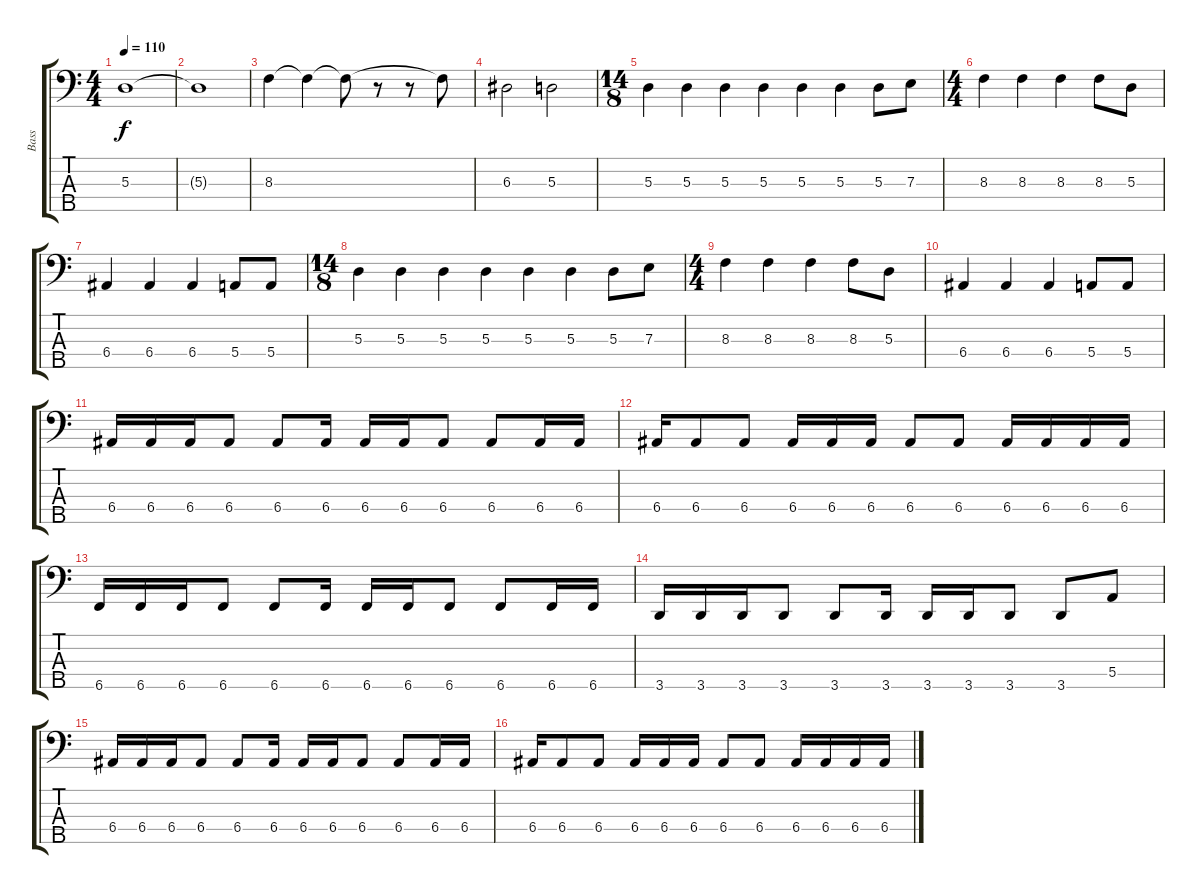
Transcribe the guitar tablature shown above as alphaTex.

\track ("Bass" "Bass") {instrument electricbassfinger}
\staff {score tabs}
\tuning (G2 D2 A1 E1 B0) {hide}
\ts (4 4)
\tempo 110
\clef f4
\ks c
5.3.1{dy f} |
5.3{t}.1 |
8.3.4 8.3{t}.4 8.3{t}.8 r.8 r.8 8.3{t}.8 |
6.3.2 5.3.2 |
\ts (14 8)
5.3.4 5.3.4 5.3.4 5.3.4 5.3.4 5.3.4 5.3.8 7.3.8 |
\ts (4 4)
8.3.4 8.3.4 8.3.4 8.3.8 5.3.8 |
6.4.4 6.4.4 6.4.4 5.4.8 5.4.8 |
\ts (14 8)
5.3.4 5.3.4 5.3.4 5.3.4 5.3.4 5.3.4 5.3.8 7.3.8 |
\ts (4 4)
8.3.4 8.3.4 8.3.4 8.3.8 5.3.8 |
6.4.4 6.4.4 6.4.4 5.4.8 5.4.8 |
6.4.16 6.4.16 6.4.16 6.4.8 6.4.8 6.4.16 6.4.16 6.4.16 6.4.8 6.4.8 6.4.16 6.4.16 |
6.4.16 6.4.8 6.4.8 6.4.16 6.4.16 6.4.16 6.4.8 6.4.8 6.4.16 6.4.16 6.4.16 6.4.16 |
6.5.16 6.5.16 6.5.16 6.5.8 6.5.8 6.5.16 6.5.16 6.5.16 6.5.8 6.5.8 6.5.16 6.5.16 |
3.5.16 3.5.16 3.5.16 3.5.8 3.5.8 3.5.16 3.5.16 3.5.16 3.5.8 3.5.8 5.4.8 |
6.4.16 6.4.16 6.4.16 6.4.8 6.4.8 6.4.16 6.4.16 6.4.16 6.4.8 6.4.8 6.4.16 6.4.16 |
6.4.16 6.4.8 6.4.8 6.4.16 6.4.16 6.4.16 6.4.8 6.4.8 6.4.16 6.4.16 6.4.16 6.4.16
